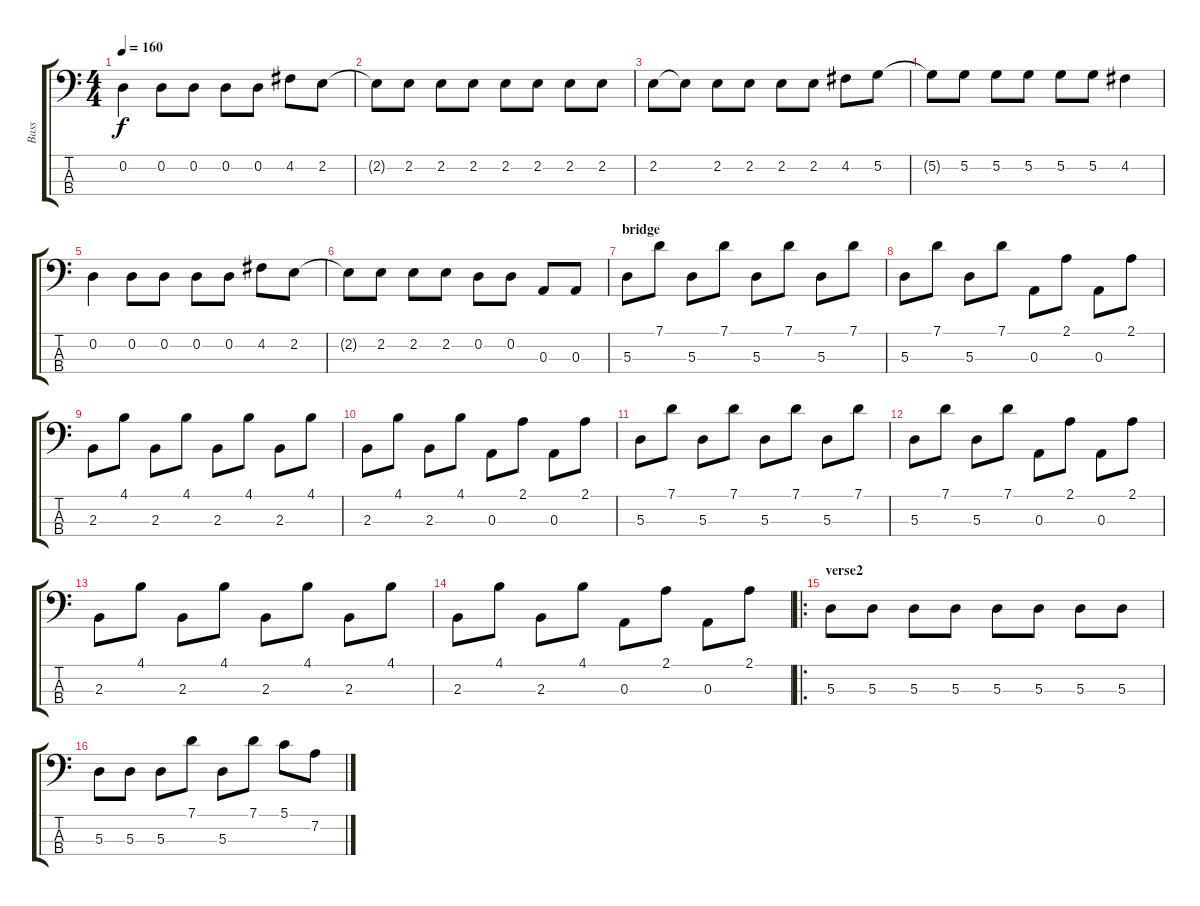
\track ("Bass" "Bass") {instrument electricbassfinger}
\staff {score tabs}
\tuning (G2 D2 A1 E1) {hide}
\ts (4 4)
\tempo 160
\clef f4
\ks c
0.2.4{dy f} 0.2.8 0.2.8 0.2.8 0.2.8 4.2.8 2.2.8 |
2.2{t}.8 2.2.8 2.2.8 2.2.8 2.2.8 2.2.8 2.2.8 2.2.8 |
2.2.8 2.2{t}.8 2.2.8 2.2.8 2.2.8 2.2.8 4.2.8 5.2.8 |
5.2{t}.8 5.2.8 5.2.8 5.2.8 5.2.8 5.2.8 4.2.4 |
0.2.4 0.2.8 0.2.8 0.2.8 0.2.8 4.2.8 2.2.8 |
2.2{t}.8 2.2.8 2.2.8 2.2.8 0.2.8 0.2.8 0.3.8 0.3.8 |
\section ("" "bridge")
5.3.8 7.1.8 5.3.8 7.1.8 5.3.8 7.1.8 5.3.8 7.1.8 |
5.3.8 7.1.8 5.3.8 7.1.8 0.3.8 2.1.8 0.3.8 2.1.8 |
2.3.8 4.1.8 2.3.8 4.1.8 2.3.8 4.1.8 2.3.8 4.1.8 |
2.3.8 4.1.8 2.3.8 4.1.8 0.3.8 2.1.8 0.3.8 2.1.8 |
5.3.8 7.1.8 5.3.8 7.1.8 5.3.8 7.1.8 5.3.8 7.1.8 |
5.3.8 7.1.8 5.3.8 7.1.8 0.3.8 2.1.8 0.3.8 2.1.8 |
2.3.8 4.1.8 2.3.8 4.1.8 2.3.8 4.1.8 2.3.8 4.1.8 |
2.3.8 4.1.8 2.3.8 4.1.8 0.3.8 2.1.8 0.3.8 2.1.8 |
\ro
\section ("" "verse2")
5.3.8 5.3.8 5.3.8 5.3.8 5.3.8 5.3.8 5.3.8 5.3.8 |
5.3.8 5.3.8 5.3.8 7.1.8 5.3.8 7.1.8 5.1.8 7.2.8
